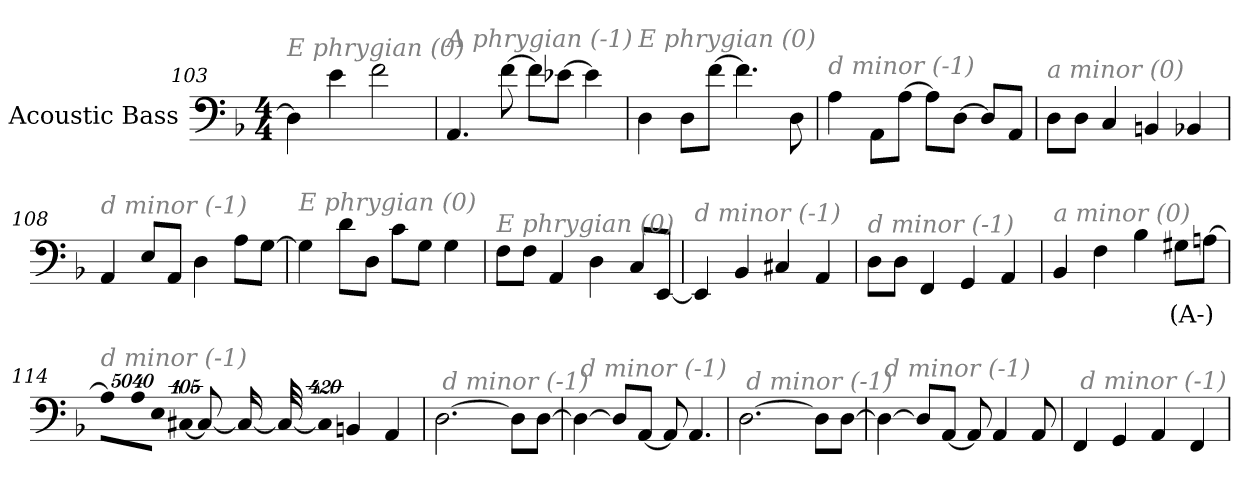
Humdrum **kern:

**kern	**text
*part1	*part1
*staff1	*staff1
*I"Acoustic Bass	*
*clefF4	*
*ITrd7c12	*
*k[b-]	*
*F:	*
*M4/4	*
=103	=103
!LO:TX:i:color=#808080:t=E phrygian (0)	!
4DD]	.
4E	.
2F	.
=104	=104
!LO:TX:i:color=#808080:t=A phrygian (-1)	!
4.AAA	.
[8F	.
8FL]	.
[8E-XJ	.
4E-]	.
=105	=105
!LO:TX:i:color=#808080:t=E phrygian (0)	!
4DD	.
8DDL	.
[8FJ	.
4.F]	.
8DD	.
=106	=106
!LO:TX:i:color=#808080:t=d minor (-1)	!
4AA	.
8AAAL	.
[8AAJ	.
8AAL]	.
[8DDJ	.
8DDL]	.
8AAAJ	.
=107	=107
!LO:TX:i:color=#808080:t=a minor (0)	!
8DDL	.
8DDJ	.
4CC	.
4BBBn	.
4BBB-X	.
=108	=108
!LO:TX:i:color=#808080:t=d minor (-1)	!
4AAA	.
8EEL	.
8AAAJ	.
4DD	.
8AAL	.
[8GGJ	.
=109	=109
!LO:TX:i:color=#808080:t=E phrygian (0)	!
4GG]	.
8DL	.
8DDJ	.
8CL	.
8GGJ	.
4GG	.
=110	=110
!LO:TX:i:color=#808080:t=E phrygian (0)	!
8FFL	.
8FFJ	.
4AAA	.
4DD	.
8CCL	.
[8EEEJ	.
=111	=111
!LO:TX:i:color=#808080:t=d minor (-1)	!
4EEE]	.
4BBB-	.
4CC#X	.
4AAA	.
=112	=112
!LO:TX:i:color=#808080:t=d minor (-1)	!
8DDL	.
8DDJ	.
4FFF	.
4GGG	.
4AAA	.
=113	=113
!LO:TX:i:color=#808080:t=a minor (0)	!
4BBB-	.
4FF	.
4BB-	.
8GG#XiL	(A-)
[8AAnJ	.
=114	=114
!LO:TX:i:color=#808080:t=d minor (-1)	!
!LO:N:vis=8	!
40320%3347AAL]	.
!LO:N:vis=8	!
40320%3347AA	.
!LO:N:vis=8	!
40320%3347EEJ	.
!LO:N:vis=1024	!
[13440%13CC#X	.
8CC#_	.
16CC#_	.
32CC#_	.
!LO:N:vis=1024%31	!
13440%407CC#]	.
4BBBn	.
4AAA	.
=115	=115
!LO:TX:i:color=#808080:t=d minor (-1)	!
[2.DD	.
8DDL]	.
[8DDJ	.
=116	=116
!LO:TX:i:color=#808080:t=d minor (-1)	!
4DD_	.
8DDL]	.
[8AAAJ	.
8AAA]	.
4.AAA	.
=117	=117
!LO:TX:i:color=#808080:t=d minor (-1)	!
[2.DD	.
8DDL]	.
[8DDJ	.
=118	=118
!LO:TX:i:color=#808080:t=d minor (-1)	!
4DD_	.
8DDL]	.
[8AAAJ	.
8AAA]	.
4AAA	.
8AAA	.
=119	=119
!LO:TX:i:color=#808080:t=d minor (-1)	!
4FFF	.
4GGG	.
4AAA	.
4FFF	.
=	=
*-	*-
